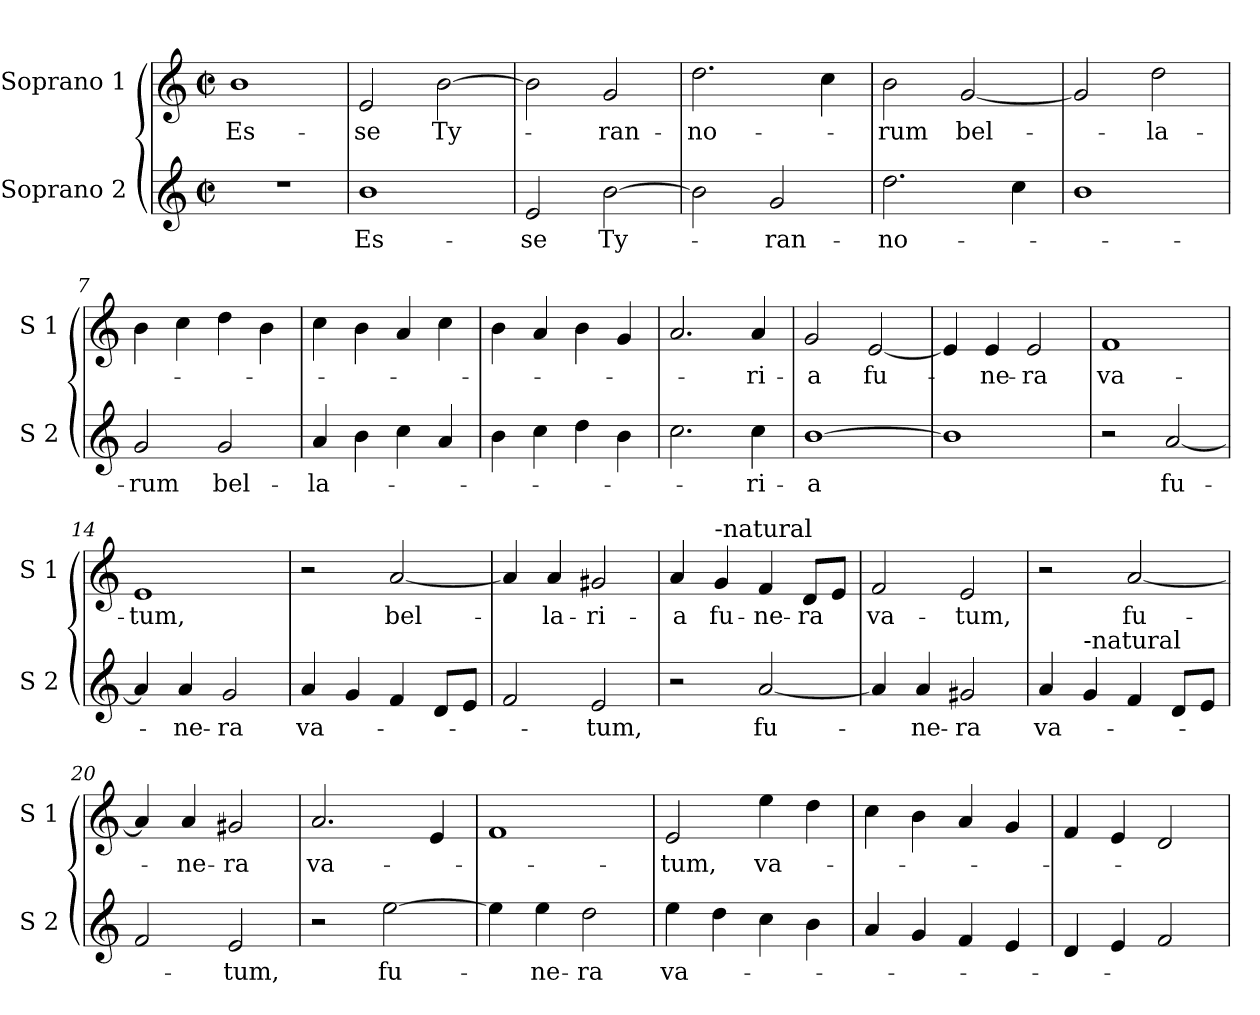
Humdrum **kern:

**kern	**text	**kern	**text
*part2	*part2	*part1	*part1
*staff2	*staff2	*staff1	*staff1
*I"Soprano 2	*	*I"Soprano 1	*
*I'S 2	*	*I'S 1	*
*clefG2	*	*clefG2	*
*k[]	*	*k[]	*
*C:	*	*C:	*
*M2/2	*	*M2/2	*
*met(c|)	*	*met(c|)	*
=1	=1	=1	=1
!	!	!	!LO:LY:b
1r	.	1b	Es-
=2	=2	=2	=2
!	!LO:LY:b	!	!LO:LY:b
1b	Es-	2e/	-se
!	!	!	!LO:LY:b
.	.	[2b\	Ty-
=3	=3	=3	=3
!	!LO:LY:b	!	!
2e/	-se	2b\]	.
!	!LO:LY:b	!	!LO:LY:b
[2b\	Ty-	2g/	-ran-
=4	=4	=4	=4
!	!	!	!LO:LY:b
2b\]	.	2.dd\	-no-
!	!LO:LY:b	!	!
2g/	-ran-	.	.
.	.	4cc\	.
=5	=5	=5	=5
!	!LO:LY:b	!	!LO:LY:b
2.dd\	-no-	2b\	-rum
!	!	!	!LO:LY:b
.	.	[2g/	bel-
4cc\	.	.	.
!!LO:LB:g=z
=6	=6	=6	=6
1b	.	2g/]	.
!	!	!	!LO:LY:b
.	.	2dd\	-la-
=7	=7	=7	=7
!	!LO:LY:b	!	!
2g/	-rum	4b\	.
.	.	4cc\	.
!	!LO:LY:b	!	!
2g/	bel-	4dd\	.
.	.	4b\	.
=8	=8	=8	=8
!	!LO:LY:b	!	!
4a/	-la-	4cc\	.
4b\	.	4b\	.
4cc\	.	4a/	.
4a/	.	4cc\	.
=9	=9	=9	=9
4b\	.	4b\	.
4cc\	.	4a/	.
4dd\	.	4b\	.
4b\	.	4g/	.
=10	=10	=10	=10
2.cc\	.	2.a/	.
!	!LO:LY:b	!	!LO:LY:b
4cc\	-ri-	4a/	-ri-
!!LO:LB:g=z
=11	=11	=11	=11
!	!LO:LY:b	!	!LO:LY:b
[1b	-a	2g/	-a
!	!	!	!LO:LY:b
.	.	[2e/	fu-
=12	=12	=12	=12
1b]	.	4e/]	.
!	!	!	!LO:LY:b
.	.	4e/	-ne-
!	!	!	!LO:LY:b
.	.	2e/	-ra
=13	=13	=13	=13
!	!	!	!LO:LY:b
2r	.	1f	va-
!	!LO:LY:b	!	!
[2a/	fu-	.	.
=14	=14	=14	=14
!	!	!	!LO:LY:b
4a/]	.	1e	-tum,
!	!LO:LY:b	!	!
4a/	-ne-	.	.
!	!LO:LY:b	!	!
2g/	-ra	.	.
=15	=15	=15	=15
!	!LO:LY:b	!	!
4a/	va-	2r	.
4g/	.	.	.
!	!	!	!LO:LY:b
4f/	.	[2a/	bel-
8d/L	.	.	.
8e/J	.	.	.
=16	=16	=16	=16
2f/	.	4a/]	.
!	!	!	!LO:LY:b
.	.	4a/	-la-
!	!LO:LY:b	!	!LO:LY:b
2e/	-tum,	2g#X/	-ri-
!!LO:LB:g=z
=17	=17	=17	=17
!	!	!	!LO:LY:b
2r	.	4a/	-a
!	!	!LO:TX:a:t=-natural	!
!	!	!	!LO:LY:b
.	.	4g/	fu-
!	!LO:LY:b	!	!LO:LY:b
[2a/	fu-	4f/	-ne-
!	!	!	!LO:LY:b
.	.	8d/L	-ra
.	.	8e/J	.
=18	=18	=18	=18
!	!	!	!LO:LY:b
4a/]	.	2f/	va-
!	!LO:LY:b	!	!
4a/	-ne-	.	.
!	!LO:LY:b	!	!LO:LY:b
2g#X/	-ra	2e/	-tum,
=19	=19	=19	=19
!	!LO:LY:b	!	!
4a/	va-	2r	.
!LO:TX:a:t=-natural	!	!	!
4g/	.	.	.
!	!	!	!LO:LY:b
4f/	.	[2a/	fu-
8d/L	.	.	.
8e/J	.	.	.
=20	=20	=20	=20
2f/	.	4a/]	.
!	!	!	!LO:LY:b
.	.	4a/	-ne-
!	!LO:LY:b	!	!LO:LY:b
2e/	-tum,	2g#X/	-ra
=21	=21	=21	=21
!	!	!	!LO:LY:b
2r	.	2.a/	va-
!	!LO:LY:b	!	!
[2ee\	fu-	.	.
.	.	4e/	.
!!LO:LB:g=z
=22	=22	=22	=22
4ee\]	.	1f	.
!	!LO:LY:b	!	!
4ee\	-ne-	.	.
!	!LO:LY:b	!	!
2dd\	-ra	.	.
=23	=23	=23	=23
!	!LO:LY:b	!	!LO:LY:b
4ee\	va-	2e/	-tum,
4dd\	.	.	.
!	!	!	!LO:LY:b
4cc\	.	4ee\	va-
4b\	.	4dd\	.
=24	=24	=24	=24
4a/	.	4cc\	.
4g/	.	4b\	.
4f/	.	4a/	.
4e/	.	4g/	.
=25	=25	=25	=25
4d/	.	4f/	.
4e/	.	4e/	.
2f/	.	2d/	.
=	=	=	=
*-	*-	*-	*-
